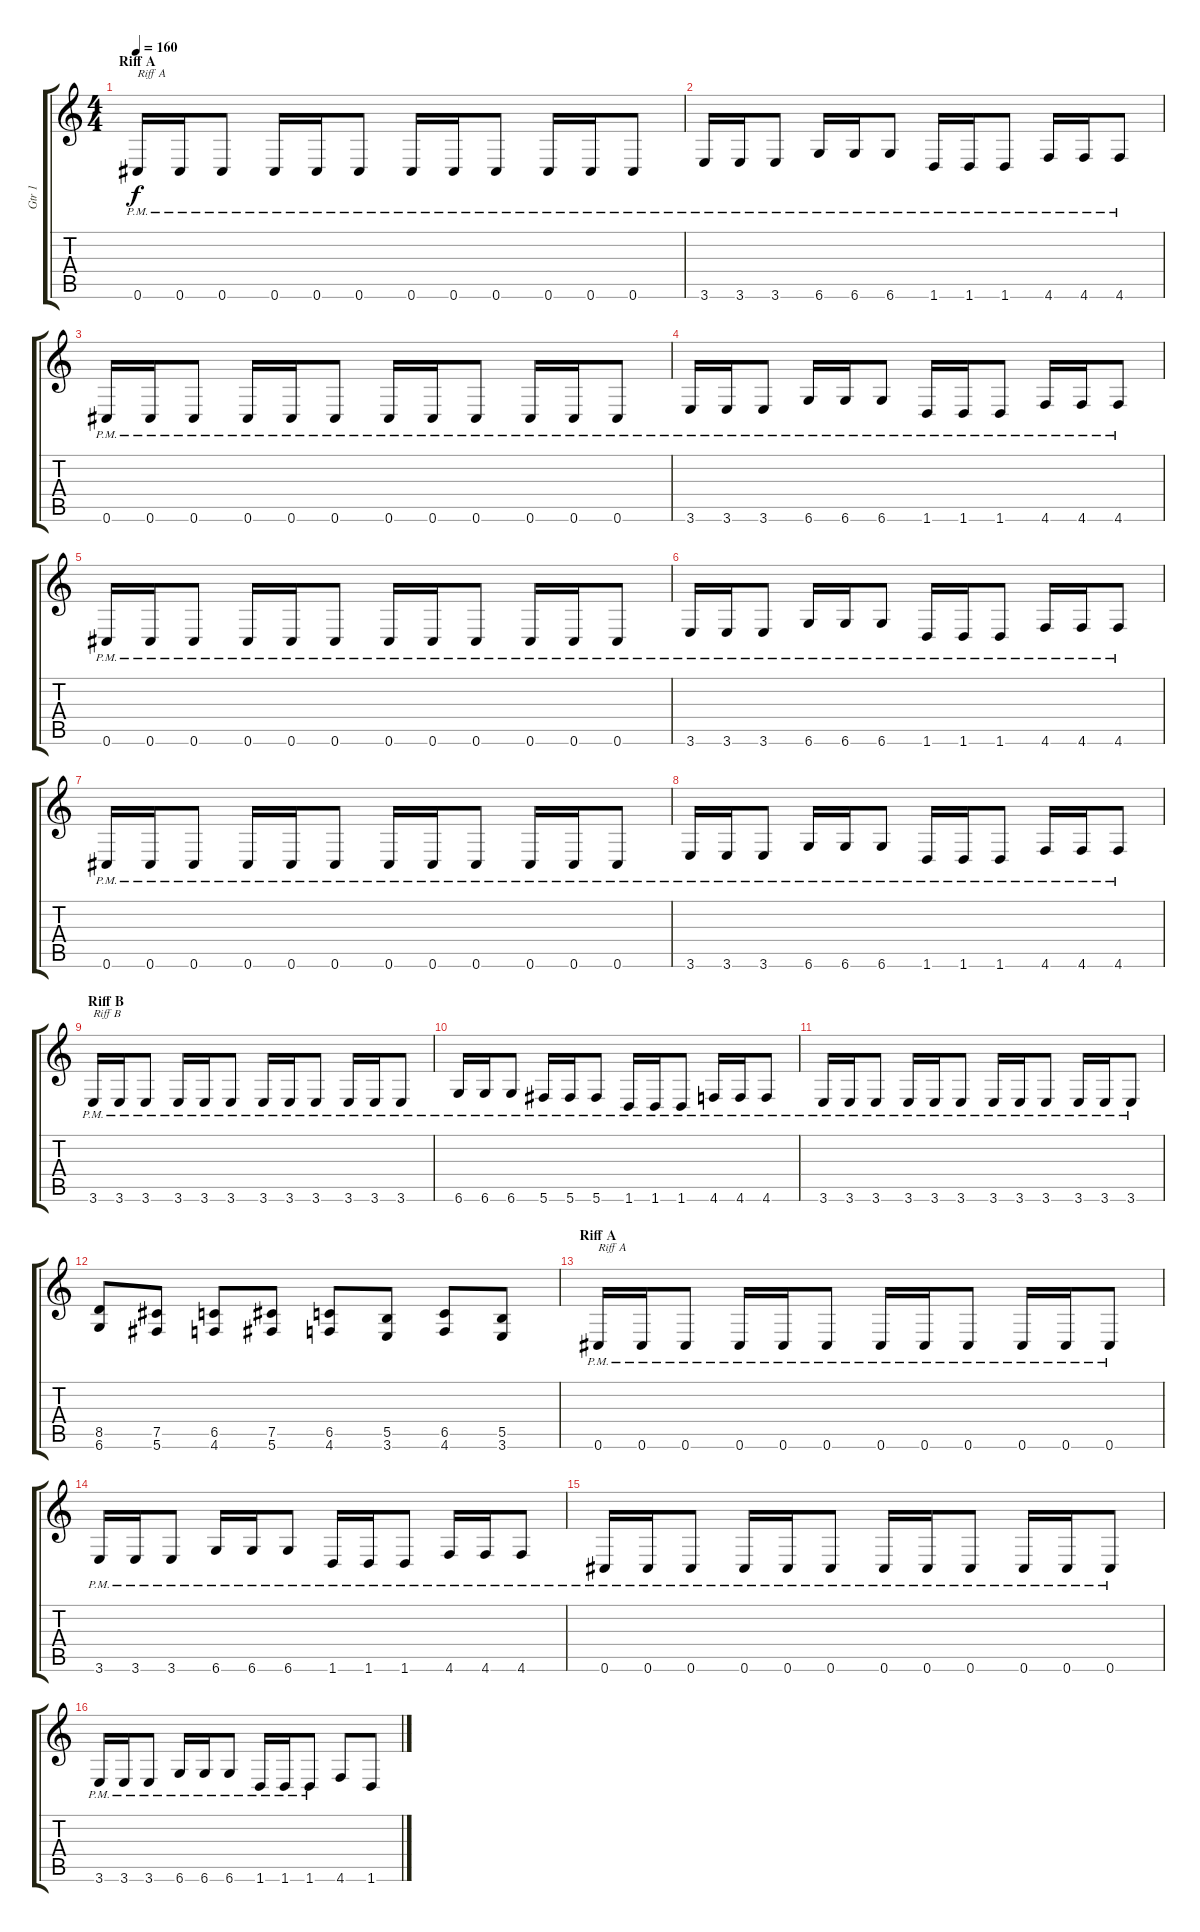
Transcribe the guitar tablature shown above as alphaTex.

\track ("Gtr 1" "Gtr 1") {instrument distortionguitar}
\staff {score tabs}
\tuning (Db4 Ab3 E3 B2 Gb2 Db2) {hide}
\ts (4 4)
\section ("" "Riff A")
\tempo 160
\clef g2
\ks c
0.6{pm}.16{txt "Riff A" dy f} 0.6{pm}.16 0.6{pm}.8 0.6{pm}.16 0.6{pm}.16 0.6{pm}.8 0.6{pm}.16 0.6{pm}.16 0.6{pm}.8 0.6{pm}.16 0.6{pm}.16 0.6{pm}.8 |
3.6{pm}.16 3.6{pm}.16 3.6{pm}.8 6.6{pm}.16 6.6{pm}.16 6.6{pm}.8 1.6{pm}.16 1.6{pm}.16 1.6{pm}.8 4.6{pm}.16 4.6{pm}.16 4.6{pm}.8 |
0.6{pm}.16 0.6{pm}.16 0.6{pm}.8 0.6{pm}.16 0.6{pm}.16 0.6{pm}.8 0.6{pm}.16 0.6{pm}.16 0.6{pm}.8 0.6{pm}.16 0.6{pm}.16 0.6{pm}.8 |
3.6{pm}.16 3.6{pm}.16 3.6{pm}.8 6.6{pm}.16 6.6{pm}.16 6.6{pm}.8 1.6{pm}.16 1.6{pm}.16 1.6{pm}.8 4.6{pm}.16 4.6{pm}.16 4.6{pm}.8 |
0.6{pm}.16 0.6{pm}.16 0.6{pm}.8 0.6{pm}.16 0.6{pm}.16 0.6{pm}.8 0.6{pm}.16 0.6{pm}.16 0.6{pm}.8 0.6{pm}.16 0.6{pm}.16 0.6{pm}.8 |
3.6{pm}.16 3.6{pm}.16 3.6{pm}.8 6.6{pm}.16 6.6{pm}.16 6.6{pm}.8 1.6{pm}.16 1.6{pm}.16 1.6{pm}.8 4.6{pm}.16 4.6{pm}.16 4.6{pm}.8 |
0.6{pm}.16 0.6{pm}.16 0.6{pm}.8 0.6{pm}.16 0.6{pm}.16 0.6{pm}.8 0.6{pm}.16 0.6{pm}.16 0.6{pm}.8 0.6{pm}.16 0.6{pm}.16 0.6{pm}.8 |
3.6{pm}.16 3.6{pm}.16 3.6{pm}.8 6.6{pm}.16 6.6{pm}.16 6.6{pm}.8 1.6{pm}.16 1.6{pm}.16 1.6{pm}.8 4.6{pm}.16 4.6{pm}.16 4.6{pm}.8 |
\section ("" "Riff B")
3.6{pm}.16{txt "Riff B"} 3.6{pm}.16 3.6{pm}.8 3.6{pm}.16 3.6{pm}.16 3.6{pm}.8 3.6{pm}.16 3.6{pm}.16 3.6{pm}.8 3.6{pm}.16 3.6{pm}.16 3.6{pm}.8 |
6.6{pm}.16 6.6{pm}.16 6.6{pm}.8 5.6{pm}.16 5.6{pm}.16 5.6{pm}.8 1.6{pm}.16 1.6{pm}.16 1.6{pm}.8 4.6{pm}.16 4.6{pm}.16 4.6{pm}.8 |
3.6{pm}.16 3.6{pm}.16 3.6{pm}.8 3.6{pm}.16 3.6{pm}.16 3.6{pm}.8 3.6{pm}.16 3.6{pm}.16 3.6{pm}.8 3.6{pm}.16 3.6{pm}.16 3.6{pm}.8 |
(8.5 6.6).8 (7.5 5.6).8 (6.5 4.6).8 (7.5 5.6).8 (6.5 4.6).8 (5.5 3.6).8 (6.5 4.6).8 (5.5 3.6).8 |
\section ("" "Riff A")
0.6{pm}.16{txt "Riff A"} 0.6{pm}.16 0.6{pm}.8 0.6{pm}.16 0.6{pm}.16 0.6{pm}.8 0.6{pm}.16 0.6{pm}.16 0.6{pm}.8 0.6{pm}.16 0.6{pm}.16 0.6{pm}.8 |
3.6{pm}.16 3.6{pm}.16 3.6{pm}.8 6.6{pm}.16 6.6{pm}.16 6.6{pm}.8 1.6{pm}.16 1.6{pm}.16 1.6{pm}.8 4.6{pm}.16 4.6{pm}.16 4.6{pm}.8 |
0.6{pm}.16 0.6{pm}.16 0.6{pm}.8 0.6{pm}.16 0.6{pm}.16 0.6{pm}.8 0.6{pm}.16 0.6{pm}.16 0.6{pm}.8 0.6{pm}.16 0.6{pm}.16 0.6{pm}.8 |
3.6{pm}.16 3.6{pm}.16 3.6{pm}.8 6.6{pm}.16 6.6{pm}.16 6.6{pm}.8 1.6{pm}.16 1.6{pm}.16 1.6{pm}.8 4.6.8 1.6.8
